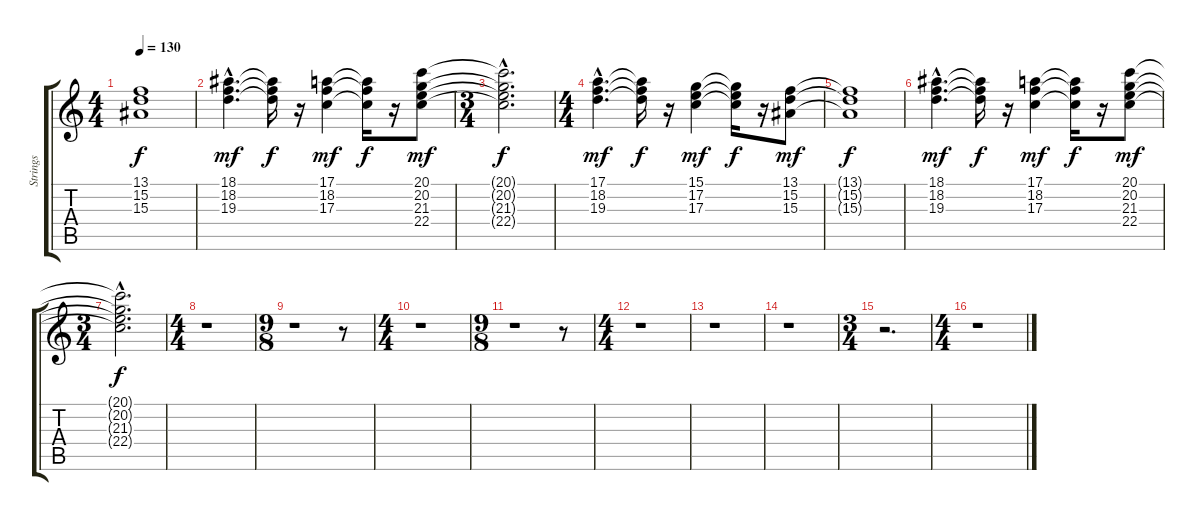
\track ("Strings" "Strings") {instrument stringensemble2}
\staff {score tabs}
\tuning (E4 B3 G3 D3 A2 E2) {hide}
\ts (4 4)
\tempo 130
\clef g2
\ks c
(13.1{t} 15.2{t} 15.3{t}).1{dy f} |
(18.1{hac} 18.2{hac} 19.3{hac}).4{d dy mf} (18.1{t} 18.2{t} 19.3{t}).16{dy f} r.16 (17.1 18.2 17.3).4{dy mf} (17.1{t} 18.2{t} 17.3{t}).16{dy f} r.16 (20.1 20.2 21.3 22.4).8{dy mf} |
\ts (3 4)
(20.1{hac t} 20.2{hac t} 21.3{hac t} 22.4{hac t}).2{d dy f} |
\ts (4 4)
(17.1{hac} 18.2{hac} 19.3{hac}).4{d dy mf} (17.1{t} 18.2{t} 19.3{t}).16{dy f} r.16 (15.1 17.2 17.3).4{dy mf} (15.1{t} 17.2{t} 17.3{t}).16{dy f} r.16 (13.1 15.2 15.3).8{dy mf} |
(13.1{t} 15.2{t} 15.3{t}).1{dy f} |
(18.1{hac} 18.2{hac} 19.3{hac}).4{d dy mf} (18.1{t} 18.2{t} 19.3{t}).16{dy f} r.16 (17.1 18.2 17.3).4{dy mf} (17.1{t} 18.2{t} 17.3{t}).16{dy f} r.16 (20.1 20.2 21.3 22.4).8{dy mf} |
\ts (3 4)
(20.1{hac t} 20.2{hac t} 21.3{hac t} 22.4{hac t}).2{d dy f} |
\ts (4 4)
r.1 |
\ts (9 8)
r.1 r.8 |
\ts (4 4)
r.1 |
\ts (9 8)
r.1 r.8 |
\ts (4 4)
r.1 |
r.1 |
r.1 |
\ts (3 4)
r.2{d} |
\ts (4 4)
r.1
